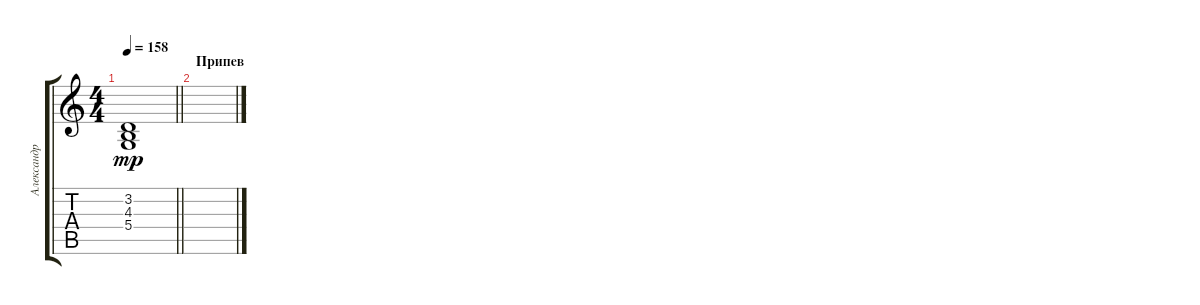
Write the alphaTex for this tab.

\track ("Александр \"Wish\" Андрюхин" "Александр ") {instrument stringensemble2}
\staff {score tabs}
\tuning (E4 B3 G3 D3 A2 E2) {hide}
\ts (4 4)
\tempo 158
\clef g2
\barLineRight lightlight
\ks c
(3.2{t} 4.3{t} 5.4{t}).1{dy mp} |
\section ("" "Припев")
